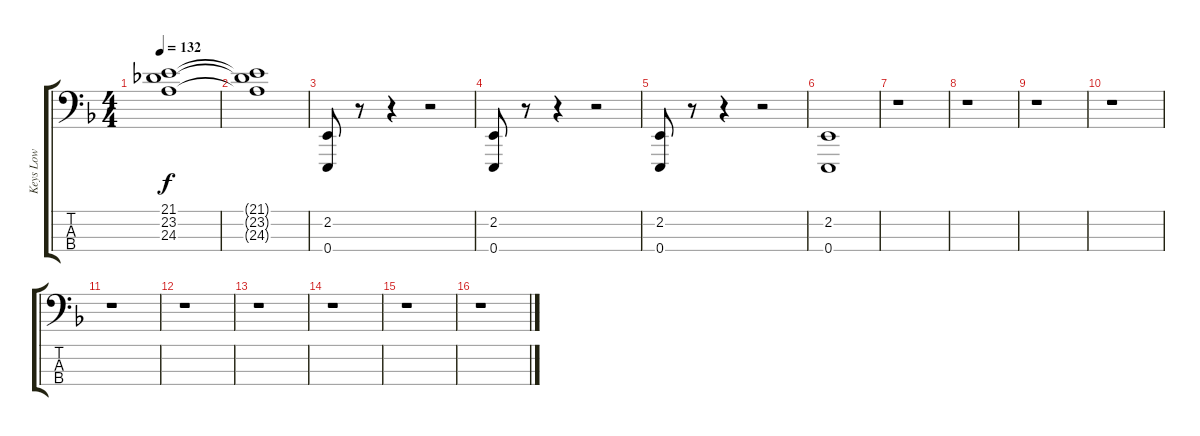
\track ("Keys Low" "Keys Low") {instrument acousticgrandpiano}
\staff {score tabs}
\tuning (G2 D2 A1 E1) {hide}
\ts (4 4)
\tempo 132
\clef f4
\ks dminor
(21.1{t} 23.2{t} 24.3{t}).1{dy f} |
(21.1{t} 23.2{t} 24.3{t}).1 |
(2.2 0.4).8{instrument acousticgrandpiano} r.8 r.4 r.2 |
(2.2 0.4).8{instrument acousticgrandpiano} r.8 r.4 r.2 |
(2.2 0.4).8{instrument acousticgrandpiano} r.8 r.4 r.2 |
(2.2 0.4).1 |
r.1 |
r.1 |
r.1 |
r.1 |
r.1 |
r.1 |
r.1 |
r.1 |
r.1 |
r.1
